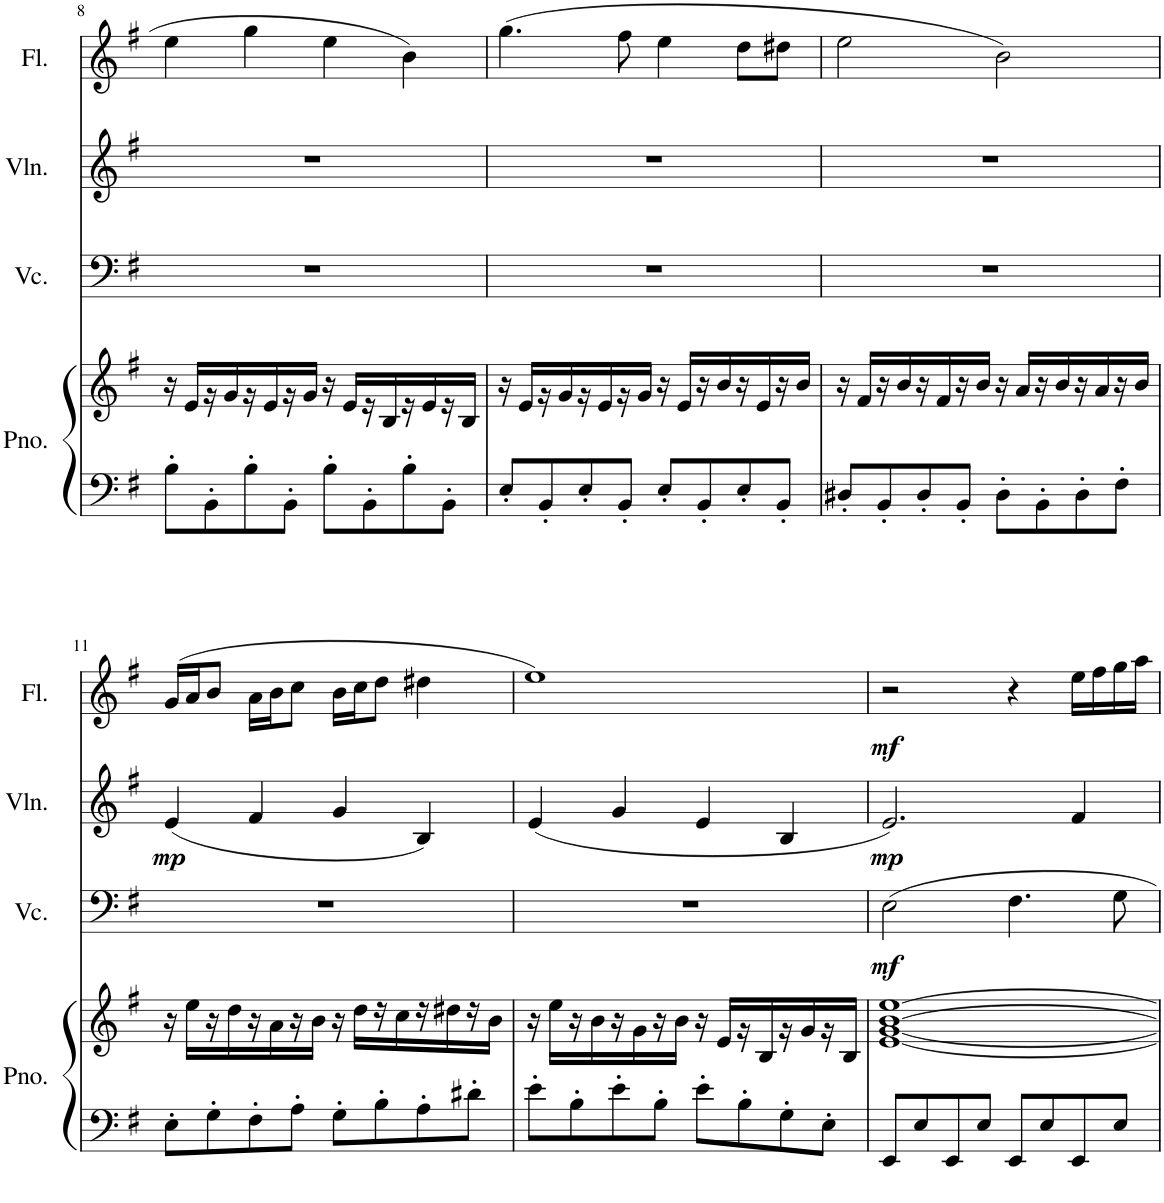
**kern	**kern	**kern	**dynam	**kern	**dynam	**kern	**dynam
*part4	*part4	*part3	*part3	*part2	*part2	*part1	*part1
*staff5	*staff4	*staff3	*staff3	*staff2	*staff2	*staff1	*staff1
*I"Piano	*	*I"Violoncello	*	*I"Violin	*	*I"Flute	*
*I'Pno.	*	*I'Vc.	*	*I'Vln.	*	*I'Fl.	*
!!LO:PB:g=z
*clefF4	*clefG2	*clefF4	*	*clefG2	*	*clefG2	*
*k[f#]	*k[f#]	*k[f#]	*	*k[f#]	*	*k[f#]	*
*M4/4	*M4/4	*M4/4	*	*M4/4	*	*M4/4	*
=8	=8	=8	=8	=8	=8	=8	=8
8B'\L	16r	1r	.	1r	.	4ee\	.
.	16e/LL	.	.	.	.	.	.
8BB'\	16r	.	.	.	.	.	.
.	16g/	.	.	.	.	.	.
8B'\	16r	.	.	.	.	4gg\	.
.	16e/	.	.	.	.	.	.
8BB'\J	16r	.	.	.	.	.	.
.	16g/JJ	.	.	.	.	.	.
8B'\L	16r	.	.	.	.	4ee\	.
.	16e/LL	.	.	.	.	.	.
8BB'\	16r	.	.	.	.	.	.
.	16B/	.	.	.	.	.	.
8B'\	16r	.	.	.	.	4b\	.
.	16e/	.	.	.	.	.	.
8BB'\J	16r	.	.	.	.	.	.
.	16B/JJ	.	.	.	.	.	.
=9	=9	=9	=9	=9	=9	=9	=9
8E'/L	16r	1r	.	1r	.	(4.gg\	.
.	16e/LL	.	.	.	.	.	.
8BB'/	16r	.	.	.	.	.	.
.	16g/	.	.	.	.	.	.
8E'/	16r	.	.	.	.	.	.
.	16e/	.	.	.	.	.	.
8BB'/J	16r	.	.	.	.	8ff#\	.
.	16g/JJ	.	.	.	.	.	.
8E'/L	16r	.	.	.	.	4ee\	.
.	16e/LL	.	.	.	.	.	.
8BB'/	16r	.	.	.	.	.	.
.	16b/	.	.	.	.	.	.
8E'/	16r	.	.	.	.	8dd\L	.
.	16e/	.	.	.	.	.	.
8BB'/J	16r	.	.	.	.	8dd#X\J	.
.	16b/JJ	.	.	.	.	.	.
=10	=10	=10	=10	=10	=10	=10	=10
8D#X'/L	16r	1r	.	1r	.	2ee\	.
.	16f#/LL	.	.	.	.	.	.
8BB'/	16r	.	.	.	.	.	.
.	16b/	.	.	.	.	.	.
8D#'/	16r	.	.	.	.	.	.
.	16f#/	.	.	.	.	.	.
8BB'/J	16r	.	.	.	.	.	.
.	16b/JJ	.	.	.	.	.	.
8D#'\L	16r	.	.	.	.	2b\)	.
.	16a/LL	.	.	.	.	.	.
8BB'\	16r	.	.	.	.	.	.
.	16b/	.	.	.	.	.	.
8D#'\	16r	.	.	.	.	.	.
.	16a/	.	.	.	.	.	.
8F#'\J	16r	.	.	.	.	.	.
.	16b/JJ	.	.	.	.	.	.
!!LO:LB:g=z
=11	=11	=11	=11	=11	=11	=11	=11
!	!	!	!	!	!LO:DY:b	!	!
8E'\L	16r	1r	.	(4e/	mp	(16g/LL	.
.	16ee\LL	.	.	.	.	16a/J	.
8G'\	16r	.	.	.	.	8b/J	.
.	16dd\	.	.	.	.	.	.
8F#'\	16r	.	.	4f#/	.	16a\LL	.
.	16a\	.	.	.	.	16b\J	.
8A'\J	16r	.	.	.	.	8cc\J	.
.	16b\JJ	.	.	.	.	.	.
8G'\L	16r	.	.	4g/	.	16b\LL	.
.	16dd\LL	.	.	.	.	16cc\J	.
8B'\	16r	.	.	.	.	8dd\J	.
.	16cc\	.	.	.	.	.	.
8A'\	16r	.	.	4B/)	.	4dd#X\	.
.	16dd#X\	.	.	.	.	.	.
8d#X'\J	16r	.	.	.	.	.	.
.	16b\JJ	.	.	.	.	.	.
=12	=12	=12	=12	=12	=12	=12	=12
8e'\L	16r	1r	.	(4e/	.	1ee)	.
.	16ee\LL	.	.	.	.	.	.
8B'\	16r	.	.	.	.	.	.
.	16b\	.	.	.	.	.	.
8e'\	16r	.	.	4g/	.	.	.
.	16g\	.	.	.	.	.	.
8B'\J	16r	.	.	.	.	.	.
.	16b\JJ	.	.	.	.	.	.
8e'\L	16r	.	.	4e/	.	.	.
.	16e/LL	.	.	.	.	.	.
8B'\	16r	.	.	.	.	.	.
.	16B/	.	.	.	.	.	.
8G'\	16r	.	.	4B/	.	.	.
.	16g/	.	.	.	.	.	.
8E'\J	16r	.	.	.	.	.	.
.	16B/JJ	.	.	.	.	.	.
=13	=13	=13	=13	=13	=13	=13	=13
!	!	!	!LO:DY:b	!	!LO:DY:b	!	!LO:DY:b
8EE/L	[1e [1g [1b [1ee	2E\	mf	2.e/)	mp	2r	mf
8E/	.	.	.	.	.	.	.
8EE/	.	.	.	.	.	.	.
8E/J	.	.	.	.	.	.	.
8EE/L	.	4.F#\	.	.	.	4r	.
8E/	.	.	.	.	.	.	.
8EE/	.	.	.	4f#/	.	16ee\LL	.
.	.	.	.	.	.	16ff#\	.
8E/J	.	8G\	.	.	.	16gg\	.
.	.	.	.	.	.	16aa\JJ	.
=	=	=	=	=	=	=	=
*-	*-	*-	*-	*-	*-	*-	*-
